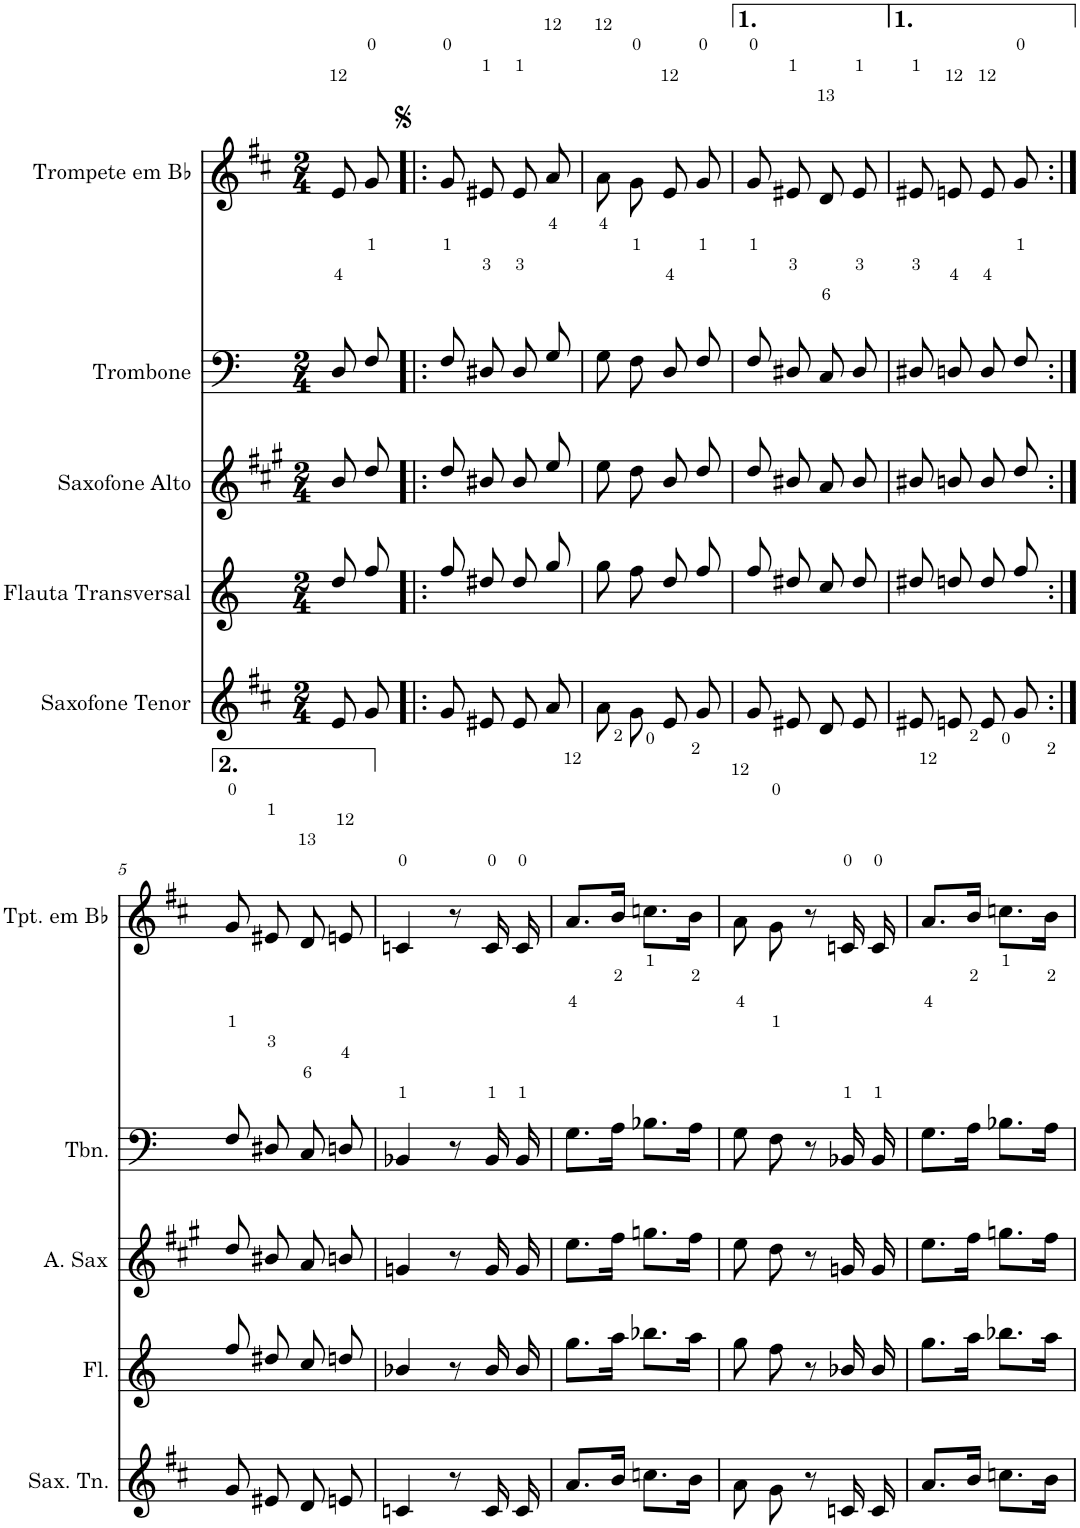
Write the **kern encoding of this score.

**kern	**kern	**kern	**kern	**kern
*part5	*part4	*part3	*part2	*part1
*staff5	*staff4	*staff3	*staff2	*staff1
*I"Saxofone Tenor	*I"Flauta Transversal	*I"Saxofone Alto	*I"Trombone	*I"Trompete em Bb
*I'Sax. Tn.	*I'Fl.	*	*I'Tbn.	*I'Tpt. em Bb
*clefG2	*clefG2	*clefG2	*clefF4	*clefG2
*Trd8c14	*	*Trd5c9	*	*Trd1c2
*k[f#c#]	*k[]	*k[f#c#g#]	*k[]	*k[f#c#]
*M2/4	*M2/4	*M2/4	*M2/4	*M2/4
=	=	=	=	=
8e/	8dd/	8b/	8D/	8e/
8g/	8ff/	8dd/	8F/	8g/
=1!|:	=1!|:	=1!|:	=1!|:	=1!|:
8g/	8ff/	8dd/	8F/	8g/
8e#X/	8dd#X/	8b#X/	8D#X/	8e#X/
8e#/	8dd#/	8b#/	8D#/	8e#/
8a/	8gg/	8ee/	8G/	8a/
=2	=2	=2	=2	=2
8a\	8gg\	8ee\	8G\	8a\
8g\	8ff\	8dd\	8F\	8g\
8e/	8dd/	8b/	8D/	8e/
8g/	8ff/	8dd/	8F/	8g/
=3	=3	=3	=3	=3
8g/	8ff/	8dd/	8F/	8g/
8e#X/	8dd#X/	8b#X/	8D#X/	8e#X/
8d/	8cc/	8a/	8C/	8d/
8e#/	8dd#/	8b#/	8D#/	8e#/
=4	=4	=4	=4	=4
8e#X/	8dd#X/	8b#X/	8D#X/	8e#X/
8en/	8ddn/	8bn/	8Dn/	8en/
8e/	8dd/	8b/	8D/	8e/
8g/	8ff/	8dd/	8F/	8g/
!!LO:LB:g=z
=5:|!	=5:|!	=5:|!	=5:|!	=5:|!
8g/	8ff/	8dd/	8F/	8g/
8e#X/	8dd#X/	8b#X/	8D#X/	8e#X/
8d/	8cc/	8a/	8C/	8d/
8en/	8ddn/	8bn/	8Dn/	8en/
=6	=6	=6	=6	=6
4cn/	4b-X/	4gn/	4BB-X/	4cn/
8r	8r	8r	8r	8r
16c/	16b-/	16g/	16BB-/	16c/
16c/	16b-/	16g/	16BB-/	16c/
=7	=7	=7	=7	=7
8.a/L	8.gg\L	8.ee\L	8.G\L	8.a/L
16b/Jk	16aa\Jk	16ff#\Jk	16A\Jk	16b/Jk
8.ccn\L	8.bb-X\L	8.ggn\L	8.B-X\L	8.ccn\L
16b\Jk	16aa\Jk	16ff#\Jk	16A\Jk	16b\Jk
=8	=8	=8	=8	=8
8a\	8gg\	8ee\	8G\	8a\
8g\	8ff\	8dd\	8F\	8g\
8r	8r	8r	8r	8r
16cn/	16b-X/	16gn/	16BB-X/	16cn/
16c/	16b-/	16g/	16BB-/	16c/
=9	=9	=9	=9	=9
8.a/L	8.gg\L	8.ee\L	8.G\L	8.a/L
16b/Jk	16aa\Jk	16ff#\Jk	16A\Jk	16b/Jk
8.ccn\L	8.bb-X\L	8.ggn\L	8.B-X\L	8.ccn\L
16b\Jk	16aa\Jk	16ff#\Jk	16A\Jk	16b\Jk
=	=	=	=	=
*-	*-	*-	*-	*-
